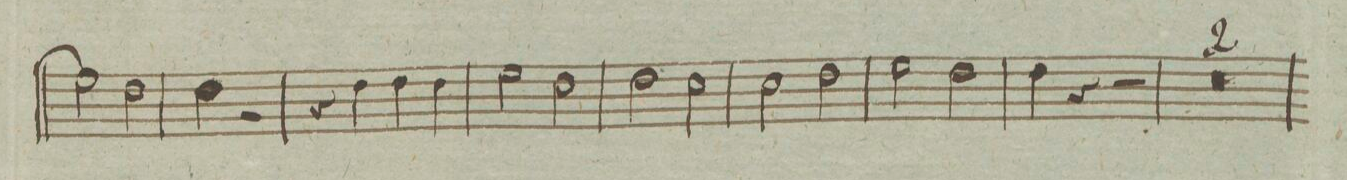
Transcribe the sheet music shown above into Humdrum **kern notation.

**kern	**dynam
*I"Cornu. Primo in F	*
*clefG2	*
*k[]	*
*met(c|)	*
*M2/2	*
2a\]	.
2g\	.
=202	=202
2g\	.
2r	.
=203	=203
4r	.
4g\	.
4g\	.
4g\	.
=204	=204
2a\	.
2g\	.
=205	=205
2g\	.
2f\	.
=206	=206
2f\	.
2g\	.
=207	=207
2a\	.
2g\	.
=208	=208
4g\	.
4r	.
2r	.
=209	=209
0r	.
=210	=210
=211	=211
*-	*-
